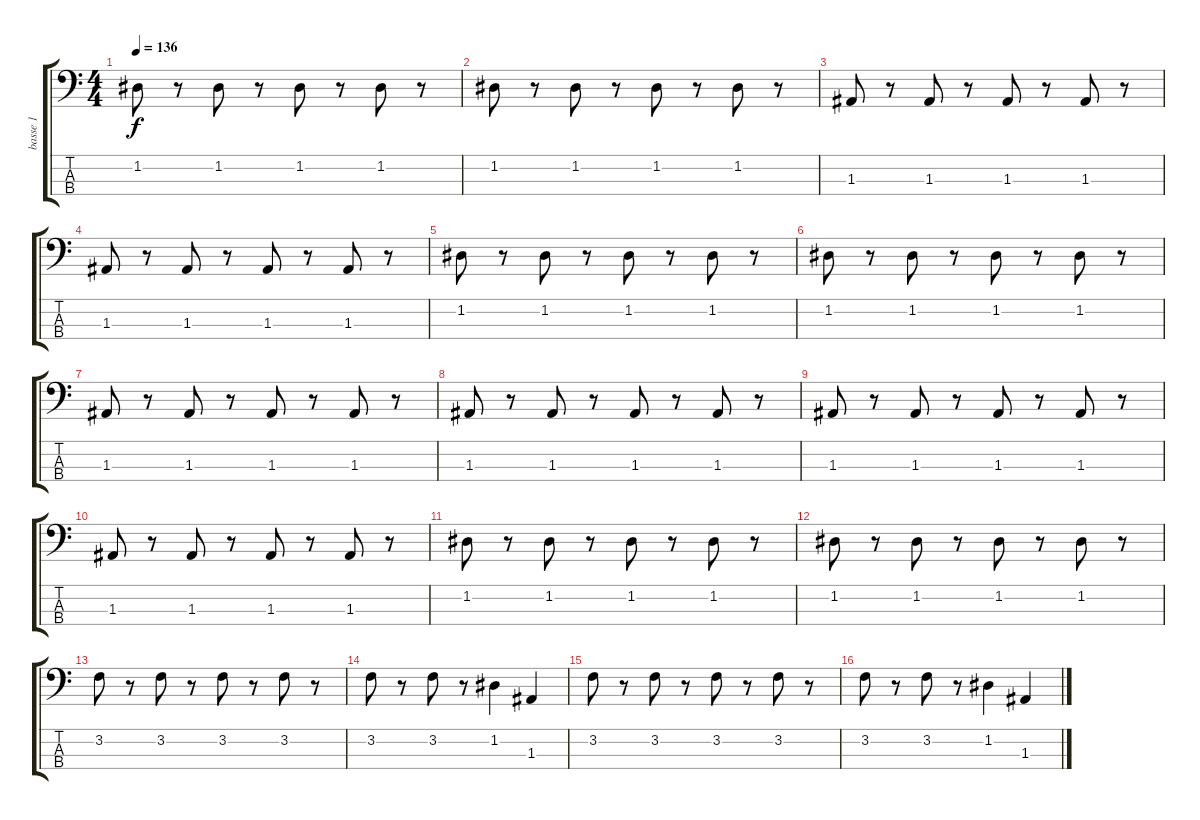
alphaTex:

\track ("basse 1" "basse 1") {instrument electricbassfinger}
\staff {score tabs}
\tuning (G2 D2 A1 E1) {hide}
\ts (4 4)
\tempo 136
\clef f4
\ks c
1.2.8{dy f} r.8 1.2.8 r.8 1.2.8 r.8 1.2.8 r.8 |
1.2.8 r.8 1.2.8 r.8 1.2.8 r.8 1.2.8 r.8 |
1.3.8 r.8 1.3.8 r.8 1.3.8 r.8 1.3.8 r.8 |
1.3.8 r.8 1.3.8 r.8 1.3.8 r.8 1.3.8 r.8 |
1.2.8 r.8 1.2.8 r.8 1.2.8 r.8 1.2.8 r.8 |
1.2.8 r.8 1.2.8 r.8 1.2.8 r.8 1.2.8 r.8 |
1.3.8 r.8 1.3.8 r.8 1.3.8 r.8 1.3.8 r.8 |
1.3.8 r.8 1.3.8 r.8 1.3.8 r.8 1.3.8 r.8 |
1.3.8 r.8 1.3.8 r.8 1.3.8 r.8 1.3.8 r.8 |
1.3.8 r.8 1.3.8 r.8 1.3.8 r.8 1.3.8 r.8 |
1.2.8 r.8 1.2.8 r.8 1.2.8 r.8 1.2.8 r.8 |
1.2.8 r.8 1.2.8 r.8 1.2.8 r.8 1.2.8 r.8 |
3.2.8 r.8 3.2.8 r.8 3.2.8 r.8 3.2.8 r.8 |
3.2.8 r.8 3.2.8 r.8 1.2.4 1.3.4 |
3.2.8 r.8 3.2.8 r.8 3.2.8 r.8 3.2.8 r.8 |
3.2.8 r.8 3.2.8 r.8 1.2.4 1.3.4
